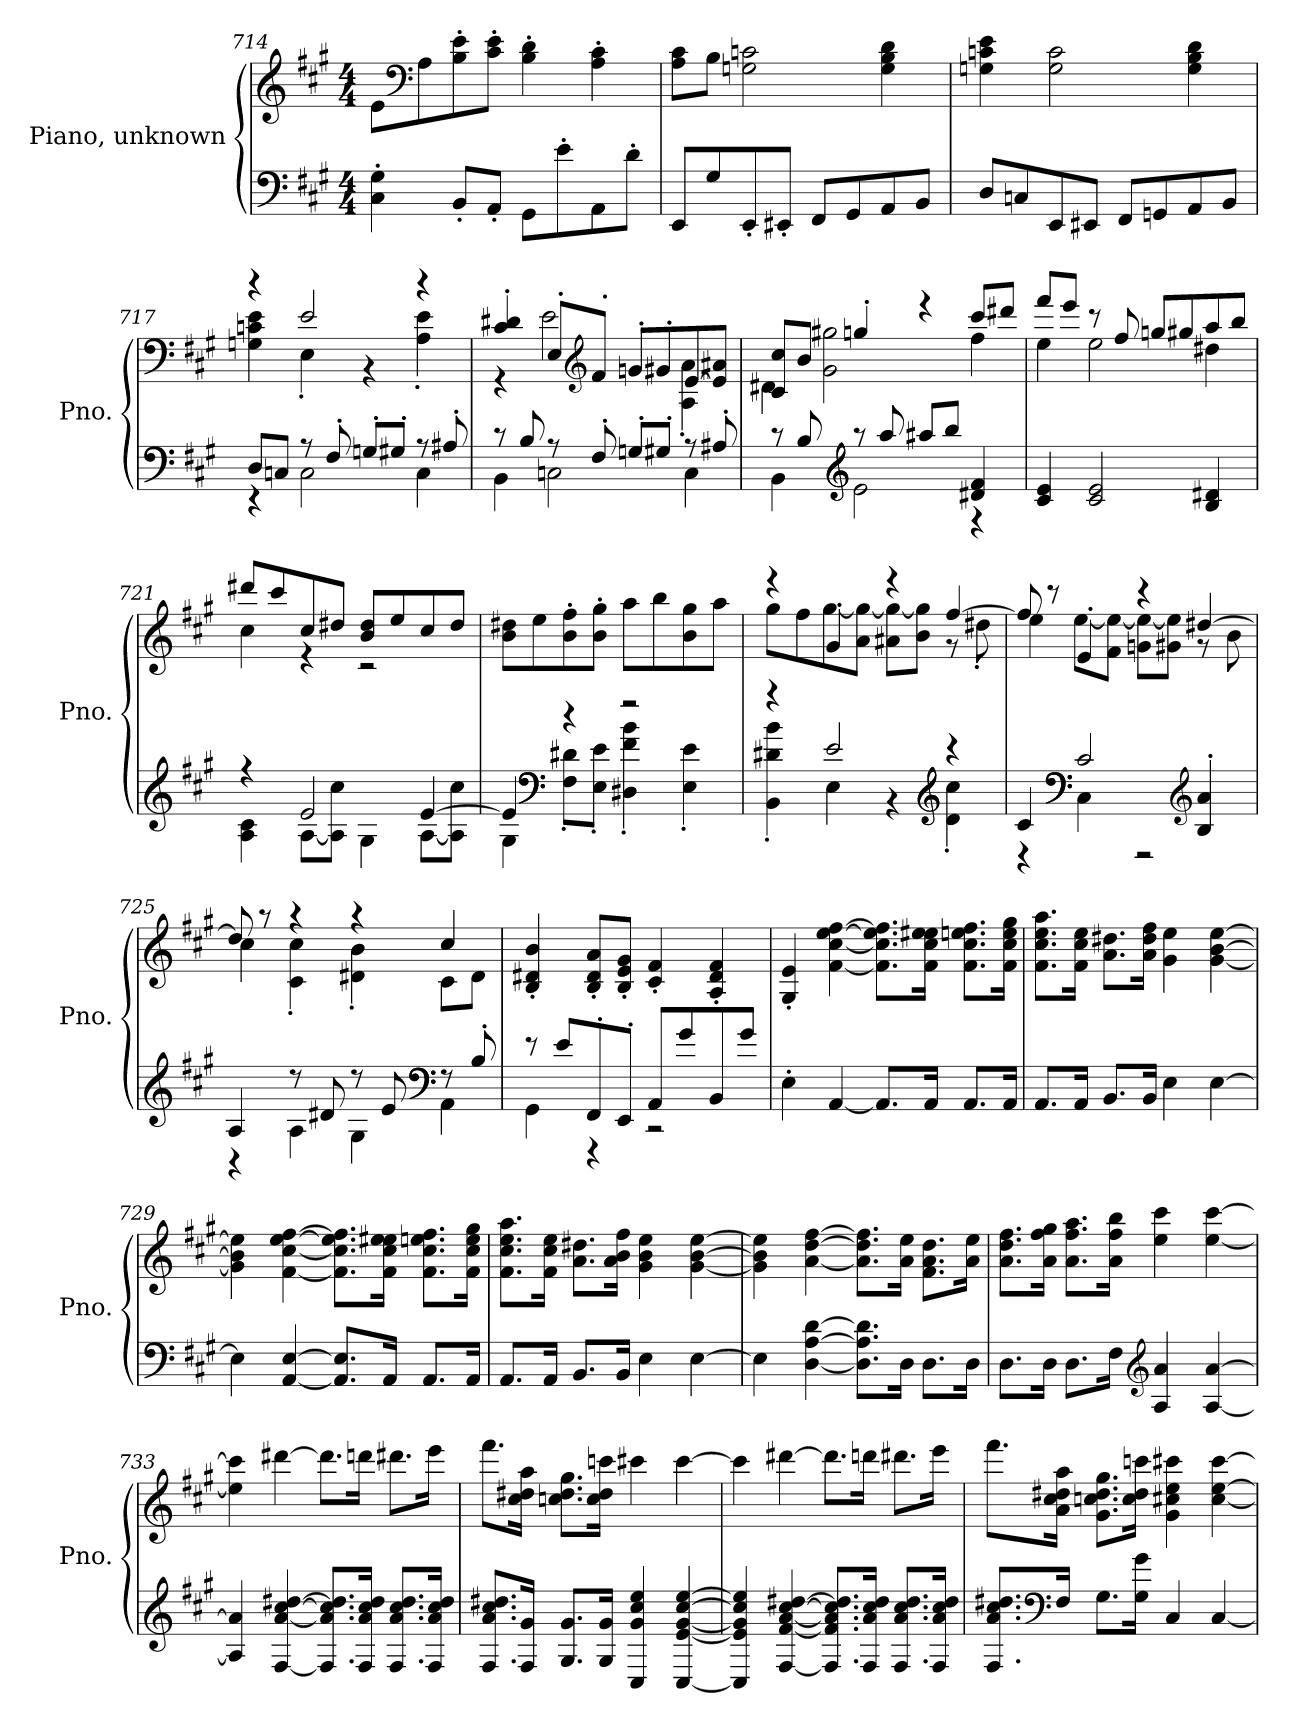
**kern	**kern
*part1	*part1
*staff2	*staff1
*I"Piano, unknown	*
*I'Pno.	*
*clefF4	*clefG2
*k[f#c#g#]	*k[f#c#g#]
*M4/4	*M4/4
=714	=714
4C#\' 4G#\'	8e\L
*	*clefF4
.	8A\
8BB'/L	8B\' 8e\'
8AA'/J	8c#\' 8e\'J
8GG#\L	4B\' 4d\'
8e'\	.
8AA\	4A\' 4c#\'
8d'\J	.
!!LO:LB:g=z
=715	=715
8EE/L	8A\ 8c#\L
8G#/	8B\J
8EE'/	2Gn\ 2cn\
8EE#X'/J	.
8FF#/L	.
8GG#/	.
8AA/	4G\ 4B\ 4d\
8BB/J	.
=716	=716
8D/L	4Gn\ 4cn\ 4e\
8Cn/	.
8EE/	2G\ 2c\
8EE#X/J	.
8FF#/L	.
8GGn/	.
8AA/	4G\ 4B\ 4d\
8BB/J	.
=717	=717
*^	*^
8D/L	4r	4r	4Gn\ 4cn\ 4e\
8Cn/J	.	.	.
8r	2C\	2e/	4E'\
8F#'/	.	.	.
8Gn'/L	.	.	4r
8G#X'/J	.	.	.
8r	4C\	4r	4A\' 4e\'
8A#X'/	.	.	.
!!LO:LB:g=z	!!
=718	=718	=718	=718
8r	4BB\	4c#/' 4d#X/'	4r
8B/	.	.	.
8r	2Cn\	8E'/L	2e\
*	*	*clefG2	*
8F#'/	.	8f#'/J	.
8Gn'/L	.	8gn'/L	.
8G#X'/J	.	8g#X'/	.
8r	4C\	[8e/	4A\' 4a\'
8A#X'/	.	8e/] 8a#X/J	.
=719	=719	=719	=719
8r	4BB\	8c#/ 8cc#/L	4d#X\
8B/	.	8b/J	.
*clefG2	*	*	*
8r	2e\	4ggn'/	2g#\ 2gg#X\
8aa/	.	.	.
8aa#X/L	.	4r	.
8bb/J	.	.	.
4d#X/ 4f#/	4r	8ccc#/L	4ff#\
.	.	8ddd#X/J	.
*v	*v	*	*
=720	=720	=720
4c#/ 4e/	8fff#/L	4ee\
.	8eee/J	.
2c#/ 2e/	8r	2ee\
.	8ff#/	.
.	8ggn/L	.
.	8gg#X/	.
4B/ 4d#X/	8aa/	4dd#X\
.	8bb/J	.
!!LO:LB:g=z	!!
=721	=721	=721
*^	*	*
4r	4A\ 4c#\	8ddd#X/L	4cc#\
.	.	8ccc#/	.
2e/	[8A\L	8cc#/	4r
.	8A\] 8cc#\J	8dd#X/J	.
.	4G#\	8b/ 8dd#/L	2r
.	.	8ee/	.
[4e/	[8A\L	8cc#/	.
.	8A\] 8cc#\J	8dd#/J	.
*	*	*v	*v
=722	=722	=722
4e/]	4G#\	8b\ 8dd#X\L
.	.	8ee\
*clefF4	*	*
4r	8F#\' 8d#X\'L	8b\' 8ff#\'
.	8E\' 8e\'J	8b\' 8gg#\'J
2r	4D#X\' 4f#\' 4b\'	8aa\L
.	.	8bb\
.	4E\' 4e\'	8b\ 8gg#\
.	.	8aa\J
=723	=723	=723
*	*	*^
4r	4BB\' 4d#X\' 4b\'	4r	8gg#\L
.	.	.	8ff#\
2e/	4E\	4g#'/	[8gg#\
.	.	.	8a\ 8gg#\_J
.	4r	4r	8a#X\ 8gg#\_L
.	.	.	8b\ 8gg#\]J
*clefG2	*	*	*
4r	4d#\' 4cc#\'	[4ff#/	8r
.	.	.	8dd#X'\
!!LO:LB:g=z	!!
=724	=724	=724	=724
4c#/	4r	8ff#/]	4ee\
.	.	8r	.
*clefF4	*	*	*
2c#/	4C#\	4e'/	[8ee\L
.	.	.	8f#\ 8ee\_J
.	2r	4r	8gn\ 8ee\_L
.	.	.	8g#X\ 8ee\]J
*clefG2	*	*	*
4B/' 4a/'	.	[4dd#X/	8r
.	.	.	8b\
=725	=725	=725	=725
4A/	4r	8dd#/]	4cc#\
.	.	8r	.
8r	4A\	4r	4c#\' 4cc#\'
8d#X/	.	.	.
8r	4G#\	4r	4d#X\' 4b\'
8e/	.	.	.
*clefF4	*	*	*
8r	4AA\	4cc#/	8c#\L
8B'/	.	.	8d#\J
*	*	*v	*v
=726	=726	=726
8r	4GG#\	4B/' 4d#X/' 4b/'
8e/L	.	.
8FF#'/	4r	8B/' 8d#/' 8a/'L
8EE'/J	.	8B/' 8e/' 8g#/'J
8AA/L	2r	4c#/' 4f#/'
8g#/	.	.
8BB/	.	4A/' 4d#/' 4f#/'
8g#/J	.	.
*v	*v	*
!!LO:LB:g=z
=727	=727
4E'\	4G#/' 4e/'
[4AA/	[4f#\ [4cc#\ [4ee\ [4ff#\
8.AA/L]	8.f#\] 8.cc#\] 8.ee\] 8.ff#\]L
16AA/Jk	16f#\ 16cc#\ 16ee\ 16ee#X\Jk
8.AA/L	8.f#\ 8.cc#\ 8.een\ 8.ff#\L
16AA/Jk	16f#\ 16cc#\ 16ee\ 16gg#\Jk
=728	=728
8.AA/L	8.f#\ 8.cc#\ 8.ee\ 8.aa\L
16AA/Jk	16f#\ 16cc#\ 16ee\Jk
8.BB/L	8.a\ 8.dd#X\L
16BB/Jk	16a\ 16dd#\ 16ff#\Jk
4E\	4g#\ 4ee\
[4E\	[4g#\ [4b\ [4ee\
=729	=729
4E\]	4g#\] 4b\] 4ee\]
[4AA/ [4E/	[4f#\ [4cc#\ [4ee\ [4ff#\
8.AA/] 8.E/]L	8.f#\] 8.cc#\] 8.ee\] 8.ff#\]L
16AA/Jk	16f#\ 16cc#\ 16ee\ 16ee#X\Jk
8.AA/L	8.f#\ 8.cc#\ 8.een\ 8.ff#\L
16AA/Jk	16f#\ 16cc#\ 16ee\ 16gg#\Jk
=730	=730
8.AA/L	8.f#\ 8.cc#\ 8.ee\ 8.aa\L
16AA/Jk	16f#\ 16cc#\ 16ee\Jk
8.BB/L	8.a\ 8.dd#X\L
16BB/Jk	16a\ 16b\ 16ff#\Jk
4E\	4g#\ 4b\ 4ee\
[4E\	[4g#\ [4b\ [4ee\
!!LO:PB:g=z
=731	=731
4E\]	4g#\] 4b\] 4ee\]
[4D\ [4A\ [4d\	[4a\ [4dd\ [4ff#\
8.D\] 8.A\] 8.d\]L	8.a\] 8.dd\] 8.ff#\]L
16D\Jk	16a\ 16ee\Jk
8.D\L	8.f#\ 8.a\ 8.dd\L
16D\Jk	16a\ 16ee\Jk
=732	=732
8.D\L	8.a\ 8.dd\ 8.ff#\L
16D\Jk	16a\ 16ff#\ 16gg#\Jk
8.D\L	8.a\ 8.ff#\ 8.aa\L
16F#\Jk	16a\ 16ff#\ 16bb\Jk
*clefG2	*
4A/ 4a/	4ee\ 4ccc#\
[4A/ [4a/	[4ee\ [4ccc#\
=733	=733
4A/] 4a/]	4ee\] 4ccc#\]
[4F#/ [4a/ [4cc#/ [4dd#X/	[4ddd#X\
8.F#/] 8.a/] 8.cc#/] 8.dd#/]L	8.ddd#\L]
16F#/ 16a/ 16cc#/ 16dd#/Jk	16dddn\Jk
8.F#/ 8.a/ 8.cc#/ 8.dd#/L	8.ddd#X\L
16F#/ 16a/ 16cc#/ 16dd#/Jk	16eee\Jk
!!LO:LB:g=z
=734	=734
8.F#/ 8.a/ 8.cc#/ 8.dd#X/L	8.fff#\L
16F#/ 16g#/Jk	16cc#\ 16dd#X\ 16aa\Jk
8.G#/ 8.g#/L	8.ccn\ 8.dd#\ 8.gg#\L
16G#/ 16g#/Jk	16cc\ 16dd#\ 16cccn\Jk
4C#/ 4g#/ 4cc#/ 4ee/	4ccc#X\
[4C#/ [4e/ [4g#/ [4cc#/ [4ee/	[4ccc#\
=735	=735
4C#/] 4e/] 4g#/] 4cc#/] 4ee/]	4ccc#\]
[4F#/ [4f#/ [4a/ [4cc#/ [4dd#X/	[4ddd#X\
8.F#/] 8.f#/] 8.a/] 8.cc#/] 8.dd#/]L	8.ddd#\L]
16F#/ 16a/ 16cc#/ 16dd#/Jk	16dddn\Jk
8.F#/ 8.a/ 8.cc#/ 8.dd#/L	8.ddd#X\L
16F#/ 16a/ 16cc#/ 16dd#/Jk	16eee\Jk
=736	=736
8.F#/ 8.a/ 8.cc#/ 8.dd#X/L	8.fff#\L
*clefF4	*
16F#/Jk	16a\ 16cc#\ 16dd#X\ 16aa\Jk
8.G#\L	8.g#\ 8.ccn\ 8.dd#\ 8.gg#\L
16G#\ 16g#\Jk	16cc\ 16dd#\ 16cccn\Jk
4C#/	4g#\ 4cc#X\ 4ee\ 4ccc#X\
[4C#/	[4cc#\ [4ee\ [4ccc#\
=	=
*-	*-
